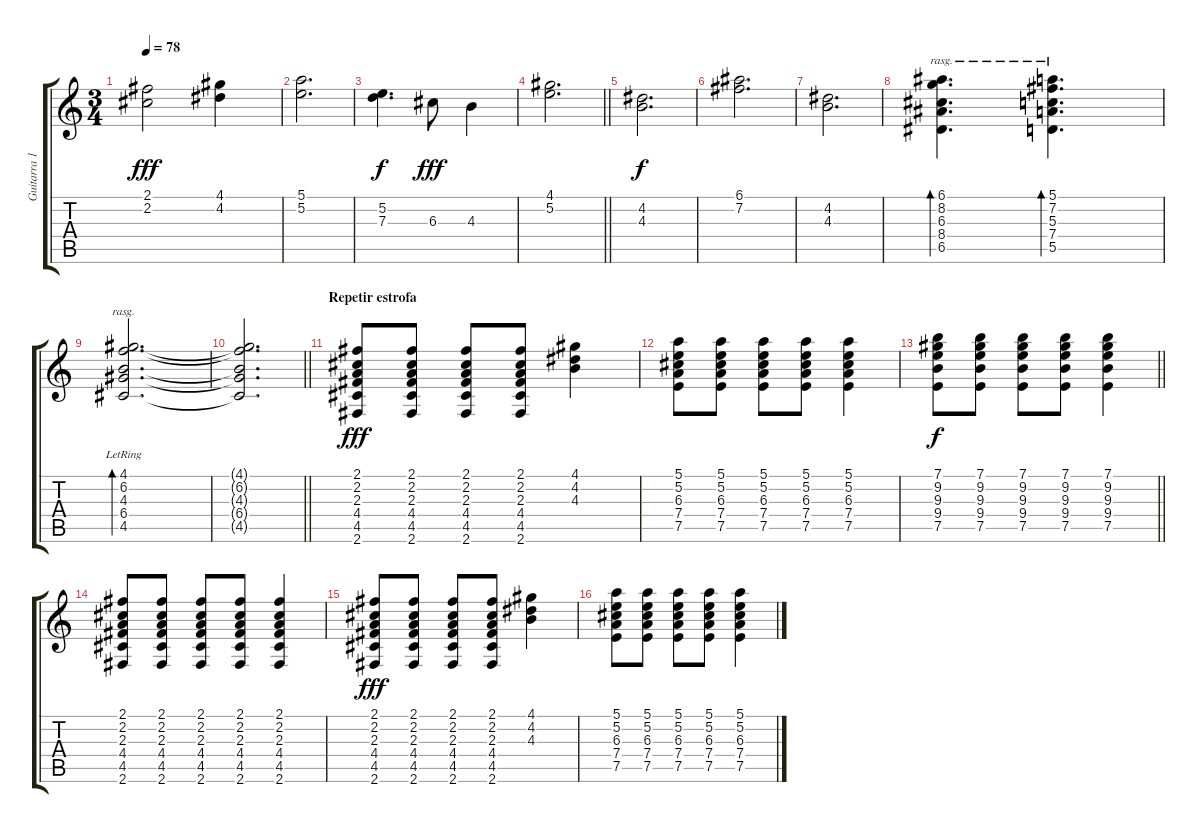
\track ("Guitarra 1" "Guitarra 1") {instrument acousticguitarsteel}
\staff {score tabs}
\tuning (E4 B3 G3 D3 A2 E2) {hide}
\ts (3 4)
\tempo 78
\clef g2
\ks c
(2.1 2.2).2{dy fff volume 9} (4.1 4.2).4 |
(5.1 5.2).2{d} |
(5.2 7.3).4{d dy f} 6.3.8{dy fff} 4.3.4 |
\barLineRight lightlight
(4.1 5.2).2{d} |
(4.2 4.3).2{d dy f} |
(6.1 7.2).2{d} |
(4.2 4.3).2{d} |
(6.1 8.2 6.3 8.4 6.5).4{d bd 120 rasg ii} (5.1 7.2 5.3 7.4 5.5).4{d bd 120 rasg ii} |
(4.1{lr} 6.2{lr} 4.3{lr} 6.4{lr} 4.5{lr}).2{d bd 120 rasg ii} |
\barLineRight lightlight
(4.1{t} 6.2{t} 4.3{t} 6.4{t} 4.5{t}).2{d} |
\section ("" "Repetir estrofa")
(2.1 2.2 2.3 4.4 4.5 2.6).8{dy fff volume 5} (2.1 2.2 2.3 4.4 4.5 2.6).8 (2.1 2.2 2.3 4.4 4.5 2.6).8 (2.1 2.2 2.3 4.4 4.5 2.6).8 (4.1 4.2 4.3).4 |
(5.1 5.2 6.3 7.4 7.5).8 (5.1 5.2 6.3 7.4 7.5).8 (5.1 5.2 6.3 7.4 7.5).8 (5.1 5.2 6.3 7.4 7.5).8 (5.1 5.2 6.3 7.4 7.5).4 |
\barLineRight lightlight
(7.1 9.2 9.3 9.4 7.5).8{dy f} (7.1 9.2 9.3 9.4 7.5).8 (7.1 9.2 9.3 9.4 7.5).8 (7.1 9.2 9.3 9.4 7.5).8 (7.1 9.2 9.3 9.4 7.5).4 |
(2.1 2.2 2.3 4.4 4.5 2.6).8{volume 5} (2.1 2.2 2.3 4.4 4.5 2.6).8 (2.1 2.2 2.3 4.4 4.5 2.6).8 (2.1 2.2 2.3 4.4 4.5 2.6).8 (2.1 2.2 2.3 4.4 4.5 2.6).4 |
(2.1 2.2 2.3 4.4 4.5 2.6).8{dy fff volume 5} (2.1 2.2 2.3 4.4 4.5 2.6).8 (2.1 2.2 2.3 4.4 4.5 2.6).8 (2.1 2.2 2.3 4.4 4.5 2.6).8 (4.1 4.2 4.3).4 |
(5.1 5.2 6.3 7.4 7.5).8 (5.1 5.2 6.3 7.4 7.5).8 (5.1 5.2 6.3 7.4 7.5).8 (5.1 5.2 6.3 7.4 7.5).8 (5.1 5.2 6.3 7.4 7.5).4
